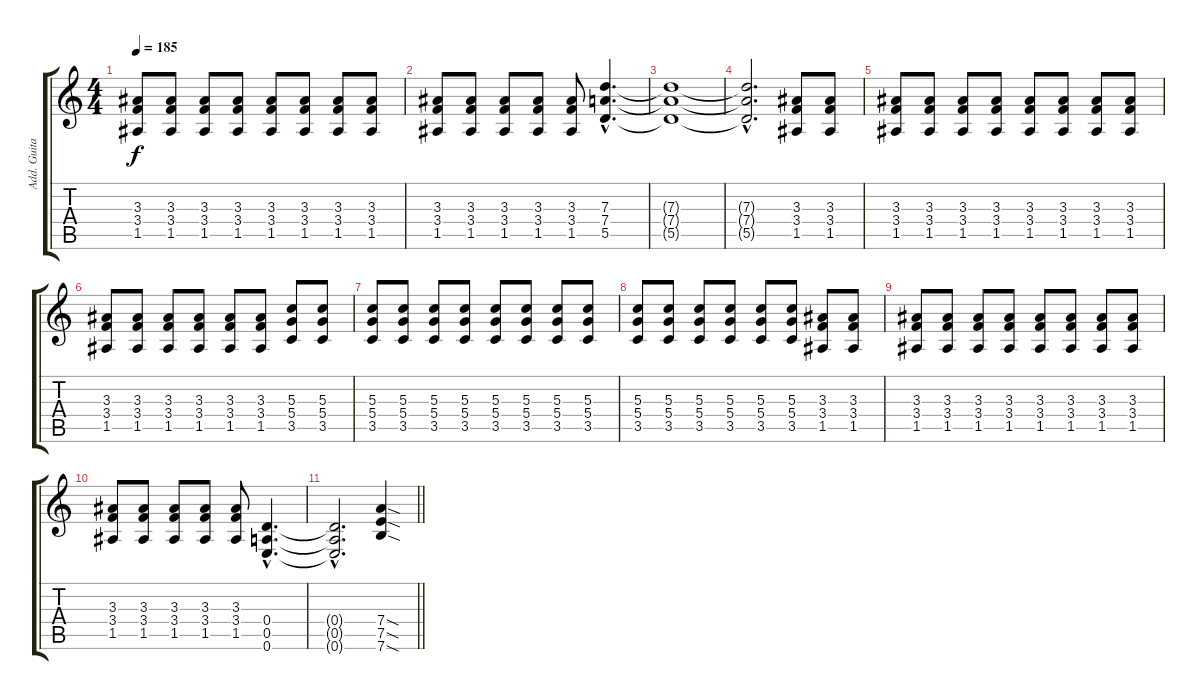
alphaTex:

\track ("Add. Guitar" "Add. Guita") {instrument distortionguitar}
\staff {score tabs}
\tuning (E4 B3 G3 D3 A2 E2) {hide}
\ts (4 4)
\tempo 185
\clef g2
\ks c
(3.3 3.4 1.5).8{dy f} (3.3 3.4 1.5).8 (3.3 3.4 1.5).8 (3.3 3.4 1.5).8 (3.3 3.4 1.5).8 (3.3 3.4 1.5).8 (3.3 3.4 1.5).8 (3.3 3.4 1.5).8 |
(3.3 3.4 1.5).8 (3.3 3.4 1.5).8 (3.3 3.4 1.5).8 (3.3 3.4 1.5).8 (3.3 3.4 1.5).8 (7.3{hac} 7.4{hac} 5.5{hac}).4{d} |
(7.3{t} 7.4{t} 5.5{t}).1 |
(7.3{hac t} 7.4{hac t} 5.5{hac t}).2{d} (3.3 3.4 1.5).8 (3.3 3.4 1.5).8 |
(3.3 3.4 1.5).8 (3.3 3.4 1.5).8 (3.3 3.4 1.5).8 (3.3 3.4 1.5).8 (3.3 3.4 1.5).8 (3.3 3.4 1.5).8 (3.3 3.4 1.5).8 (3.3 3.4 1.5).8 |
(3.3 3.4 1.5).8 (3.3 3.4 1.5).8 (3.3 3.4 1.5).8 (3.3 3.4 1.5).8 (3.3 3.4 1.5).8 (3.3 3.4 1.5).8 (5.3 5.4 3.5).8 (5.3 5.4 3.5).8 |
(5.3 5.4 3.5).8 (5.3 5.4 3.5).8 (5.3 5.4 3.5).8 (5.3 5.4 3.5).8 (5.3 5.4 3.5).8 (5.3 5.4 3.5).8 (5.3 5.4 3.5).8 (5.3 5.4 3.5).8 |
(5.3 5.4 3.5).8 (5.3 5.4 3.5).8 (5.3 5.4 3.5).8 (5.3 5.4 3.5).8 (5.3 5.4 3.5).8 (5.3 5.4 3.5).8 (3.3 3.4 1.5).8 (3.3 3.4 1.5).8 |
(3.3 3.4 1.5).8 (3.3 3.4 1.5).8 (3.3 3.4 1.5).8 (3.3 3.4 1.5).8 (3.3 3.4 1.5).8 (3.3 3.4 1.5).8 (3.3 3.4 1.5).8 (3.3 3.4 1.5).8 |
(3.3 3.4 1.5).8 (3.3 3.4 1.5).8 (3.3 3.4 1.5).8 (3.3 3.4 1.5).8 (3.3 3.4 1.5).8 (0.4{hac} 0.5{hac} 0.6{hac}).4{d} |
\barLineRight lightlight
(0.4{hac t} 0.5{hac t} 0.6{hac t}).2{d} (7.4{sod} 7.5{sod} 7.6{sod}).4
